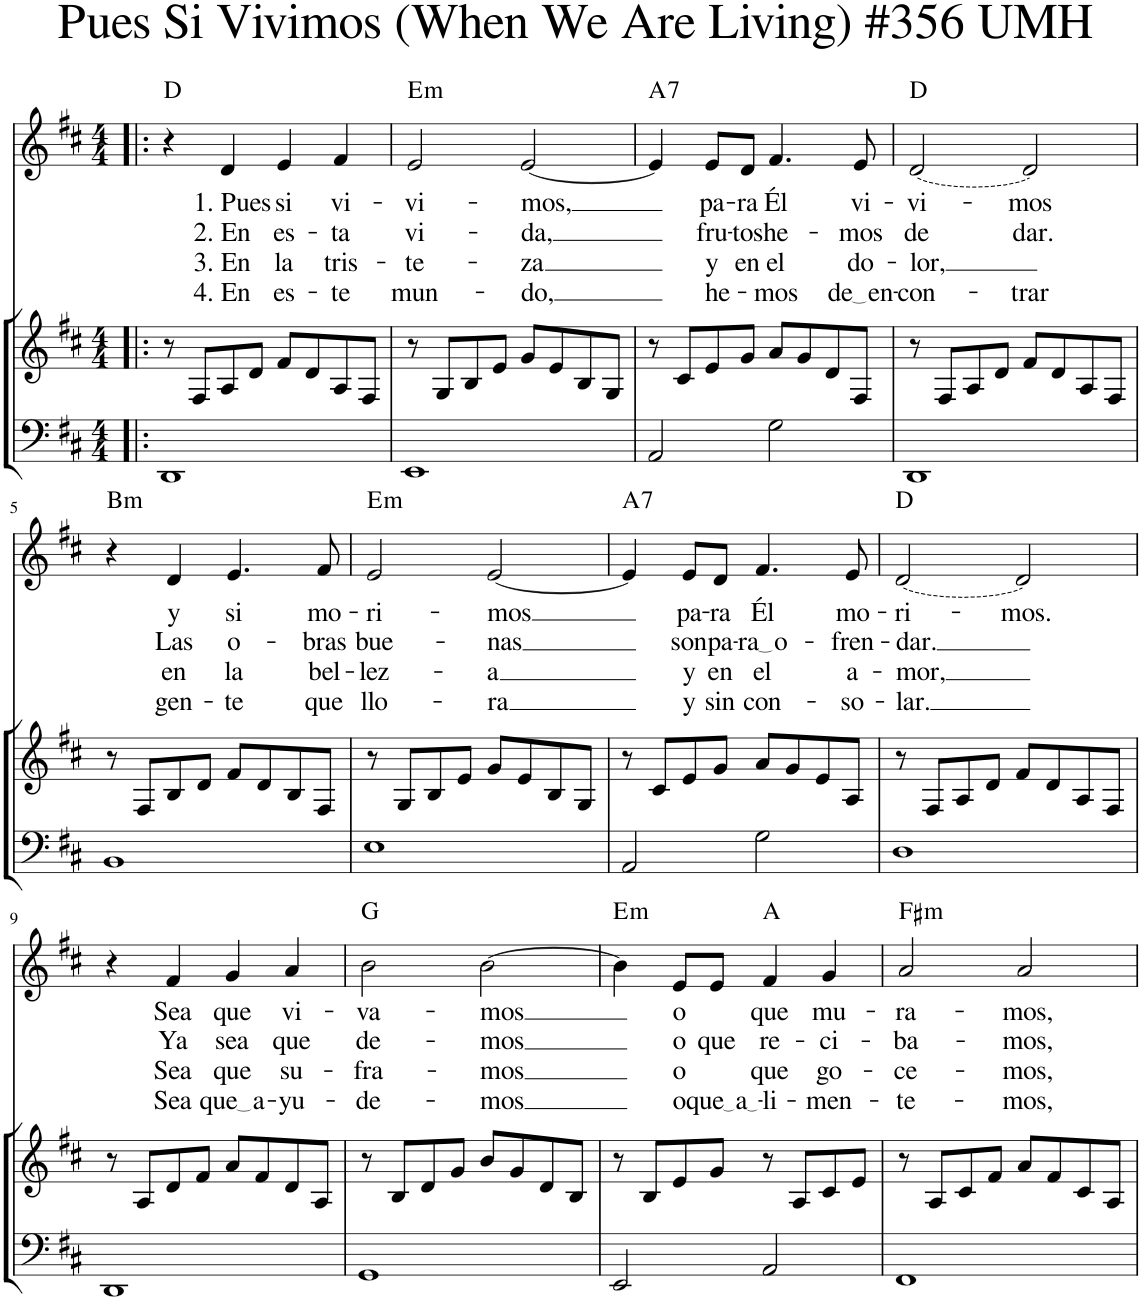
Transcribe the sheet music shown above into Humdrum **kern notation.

**kern	**kern	**kern	**text	**text	**text	**text	**harte
*part2	*part2	*part1	*part1	*part1	*part1	*part1	*part1
*staff3	*staff2	*staff1	*staff1	*staff1	*staff1	*staff1	*
*I"Piano	*	*I"Stimme	*	*	*	*	*
*I'Pno	*	*	*	*	*	*	*
*clefF4	*clefG2	*clefG2	*	*	*	*	*
*k[f#c#]	*k[f#c#]	*k[f#c#]	*	*	*	*	*
*M4/4	*M4/4	*M4/4	*	*	*	*	*
=1!|:	=1!|:	=1!|:	=1!|:	=1!|:	=1!|:	=1!|:	=1!|:
1DD	8r	4r	.	.	.	.	D:maj
.	8F#/L	.	.	.	.	.	.
!	!	!	!LO:LY:b	!LO:LY:b	!LO:LY:b	!LO:LY:b	!
.	8A/	4d/	1. Pues	2. En	3. En	4. En	.
.	8d/J	.	.	.	.	.	.
!	!	!	!LO:LY:b	!LO:LY:b	!LO:LY:b	!LO:LY:b	!
.	8f#/L	4e/	si	es-	la	es-	.
.	8d/	.	.	.	.	.	.
!	!	!	!LO:LY:b	!LO:LY:b	!LO:LY:b	!LO:LY:b	!
.	8A/	4f#/	vi-	-ta	tris-	-te	.
.	8F#/J	.	.	.	.	.	.
=2	=2	=2	=2	=2	=2	=2	=2
!	!	!	!LO:LY:b	!LO:LY:b	!LO:LY:b	!LO:LY:b	!LO:H:kt=m
1EE	8r	2e/	-vi-	vi-	-te-	mun-	E:min
.	8G/L	.	.	.	.	.	.
.	8B/	.	.	.	.	.	.
.	8e/J	.	.	.	.	.	.
!	!	!	!LO:LY:b	!LO:LY:b	!LO:LY:b	!LO:LY:b	!
.	8g/L	[2e/	-mos,	-da,	-za	-do,	.
.	8e/	.	.	.	.	.	.
.	8B/	.	.	.	.	.	.
.	8G/J	.	.	.	.	.	.
=3	=3	=3	=3	=3	=3	=3	=3
!	!	!	!	!	!	!	!LO:H:kt=7
2AA/	8r	4e/]	.	.	.	.	A:7
.	8c#/L	.	.	.	.	.	.
!	!	!	!LO:LY:b	!LO:LY:b	!LO:LY:b	!LO:LY:b	!
.	8e/	8e/L	pa-	fru-	y	he-	.
!	!	!	!LO:LY:b	!LO:LY:b	!LO:LY:b	!	!
.	8g/J	8d/J	-ra	-tos	en	.	.
!	!	!	!LO:LY:b	!LO:LY:b	!LO:LY:b	!LO:LY:b	!
2G\	8a/L	4.f#/	Él	he-	el	-mos	.
.	8g/	.	.	.	.	.	.
.	8d/	.	.	.	.	.	.
!	!	!	!LO:LY:b	!LO:LY:b	!LO:LY:b	!LO:LY:b	!
.	8F#/J	8e/	vi-	-mos	do-	de en	.
=4	=4	=4	=4	=4	=4	=4	=4
!	!	!LO:T:dash	!LO:LY:b	!LO:LY:b	!LO:LY:b	!LO:LY:b	!
1DD	8r	[2d/	-vi-	de	-lor,	-con-	D:maj
.	8F#/L	.	.	.	.	.	.
.	8A/	.	.	.	.	.	.
.	8d/J	.	.	.	.	.	.
!	!	!	!LO:LY:b	!LO:LY:b	!	!LO:LY:b	!
.	8f#/L	2d/]	-mos	dar.	.	-trar	.
.	8d/	.	.	.	.	.	.
.	8A/	.	.	.	.	.	.
.	8F#/J	.	.	.	.	.	.
!!LO:LB:g=z
=5	=5	=5	=5	=5	=5	=5	=5
!	!	!	!	!	!	!	!LO:H:kt=m
1BB	8r	4r	.	.	.	.	B:min
.	8F#/L	.	.	.	.	.	.
!	!	!	!LO:LY:b	!LO:LY:b	!LO:LY:b	!LO:LY:b	!
.	8B/	4d/	y	Las	en	gen-	.
.	8d/J	.	.	.	.	.	.
!	!	!	!LO:LY:b	!LO:LY:b	!LO:LY:b	!LO:LY:b	!
.	8f#/L	4.e/	si	o-	la	-te	.
.	8d/	.	.	.	.	.	.
.	8B/	.	.	.	.	.	.
!	!	!	!LO:LY:b	!LO:LY:b	!LO:LY:b	!LO:LY:b	!
.	8F#/J	8f#/	mo-	-bras	bel-	que	.
=6	=6	=6	=6	=6	=6	=6	=6
!	!	!	!LO:LY:b	!LO:LY:b	!LO:LY:b	!LO:LY:b	!LO:H:kt=m
1E	8r	2e/	-ri-	bue-	-lez-	llo-	E:min
.	8G/L	.	.	.	.	.	.
.	8B/	.	.	.	.	.	.
.	8e/J	.	.	.	.	.	.
!	!	!	!LO:LY:b	!LO:LY:b	!LO:LY:b	!LO:LY:b	!
.	8g/L	[2e/	-mos	-nas	-a	-ra	.
.	8e/	.	.	.	.	.	.
.	8B/	.	.	.	.	.	.
.	8G/J	.	.	.	.	.	.
=7	=7	=7	=7	=7	=7	=7	=7
!	!	!	!	!	!	!	!LO:H:kt=7
2AA/	8r	4e/]	.	.	.	.	A:7
.	8c#/L	.	.	.	.	.	.
!	!	!	!LO:LY:b	!LO:LY:b	!LO:LY:b	!LO:LY:b	!
.	8e/	8e/L	pa-	son	y	y	.
!	!	!	!LO:LY:b	!LO:LY:b	!LO:LY:b	!LO:LY:b	!
.	8g/J	8d/J	-ra	pa-	en	sin	.
!	!	!	!LO:LY:b	!LO:LY:b	!LO:LY:b	!LO:LY:b	!
2G\	8a/L	4.f#/	Él	ra o	el	con-	.
.	8g/	.	.	.	.	.	.
.	8e/	.	.	.	.	.	.
!	!	!	!LO:LY:b	!LO:LY:b	!LO:LY:b	!LO:LY:b	!
.	8A/J	8e/	mo-	-fren-	a-	-so-	.
=8	=8	=8	=8	=8	=8	=8	=8
!	!	!LO:T:dash	!LO:LY:b	!LO:LY:b	!LO:LY:b	!LO:LY:b	!
1D	8r	[2d/	-ri-	-dar.	-mor,	-lar.	D:maj
.	8F#/L	.	.	.	.	.	.
.	8A/	.	.	.	.	.	.
.	8d/J	.	.	.	.	.	.
!	!	!	!LO:LY:b	!	!	!	!
.	8f#/L	2d/]	-mos.	.	.	.	.
.	8d/	.	.	.	.	.	.
.	8A/	.	.	.	.	.	.
.	8F#/J	.	.	.	.	.	.
!!LO:LB:g=z
=9	=9	=9	=9	=9	=9	=9	=9
1DD	8r	4r	.	.	.	.	.
.	8A/L	.	.	.	.	.	.
!	!	!	!LO:LY:b	!LO:LY:b	!LO:LY:b	!LO:LY:b	!
.	8d/	4f#/	Sea	Ya	Sea	Sea	.
.	8f#/J	.	.	.	.	.	.
!	!	!	!LO:LY:b	!LO:LY:b	!LO:LY:b	!LO:LY:b	!
.	8a/L	4g/	que	sea	que	que a	.
.	8f#/	.	.	.	.	.	.
!	!	!	!LO:LY:b	!LO:LY:b	!LO:LY:b	!LO:LY:b	!
.	8d/	4a/	vi-	que	su-	-yu-	.
.	8A/J	.	.	.	.	.	.
=10	=10	=10	=10	=10	=10	=10	=10
!	!	!	!LO:LY:b	!LO:LY:b	!LO:LY:b	!LO:LY:b	!
1GG	8r	2b\	-va-	de-	-fra-	-de-	G:maj
.	8B/L	.	.	.	.	.	.
.	8d/	.	.	.	.	.	.
.	8g/J	.	.	.	.	.	.
!	!	!	!LO:LY:b	!LO:LY:b	!LO:LY:b	!LO:LY:b	!
.	8b/L	[2b\	-mos	-mos	-mos	-mos	.
.	8g/	.	.	.	.	.	.
.	8d/	.	.	.	.	.	.
.	8B/J	.	.	.	.	.	.
=11	=11	=11	=11	=11	=11	=11	=11
!	!	!	!	!	!	!	!LO:H:kt=m
2EE/	8r	4b\]	.	.	.	.	E:min
.	8B/L	.	.	.	.	.	.
!	!	!	!LO:LY:b	!LO:LY:b	!LO:LY:b	!LO:LY:b	!
.	8e/	8e/L	o	o	o	o	.
!	!	!	!	!LO:LY:b	!	!LO:LY:b	!
.	8g/J	8e/J	.	que	.	que a	.
!	!	!	!LO:LY:b	!LO:LY:b	!LO:LY:b	!LO:LY:b	!
2AA/	8r	4f#/	que	re-	que	-li-	A:maj
.	8A/L	.	.	.	.	.	.
!	!	!	!LO:LY:b	!LO:LY:b	!LO:LY:b	!LO:LY:b	!
.	8c#/	4g/	mu-	-ci-	go-	-men-	.
.	8e/J	.	.	.	.	.	.
=12	=12	=12	=12	=12	=12	=12	=12
!	!	!	!LO:LY:b	!LO:LY:b	!LO:LY:b	!LO:LY:b	!LO:H:kt=m
1FF#	8r	2a/	-ra-	-ba-	-ce-	-te-	F#:min
.	8A/L	.	.	.	.	.	.
.	8c#/	.	.	.	.	.	.
.	8f#/J	.	.	.	.	.	.
!	!	!	!LO:LY:b	!LO:LY:b	!LO:LY:b	!LO:LY:b	!
.	8a/L	2a/	-mos,	-mos,	-mos,	-mos,	.
.	8f#/	.	.	.	.	.	.
.	8c#/	.	.	.	.	.	.
.	8A/J	.	.	.	.	.	.
=	=	=	=	=	=	=	=
*-	*-	*-	*-	*-	*-	*-	*-
